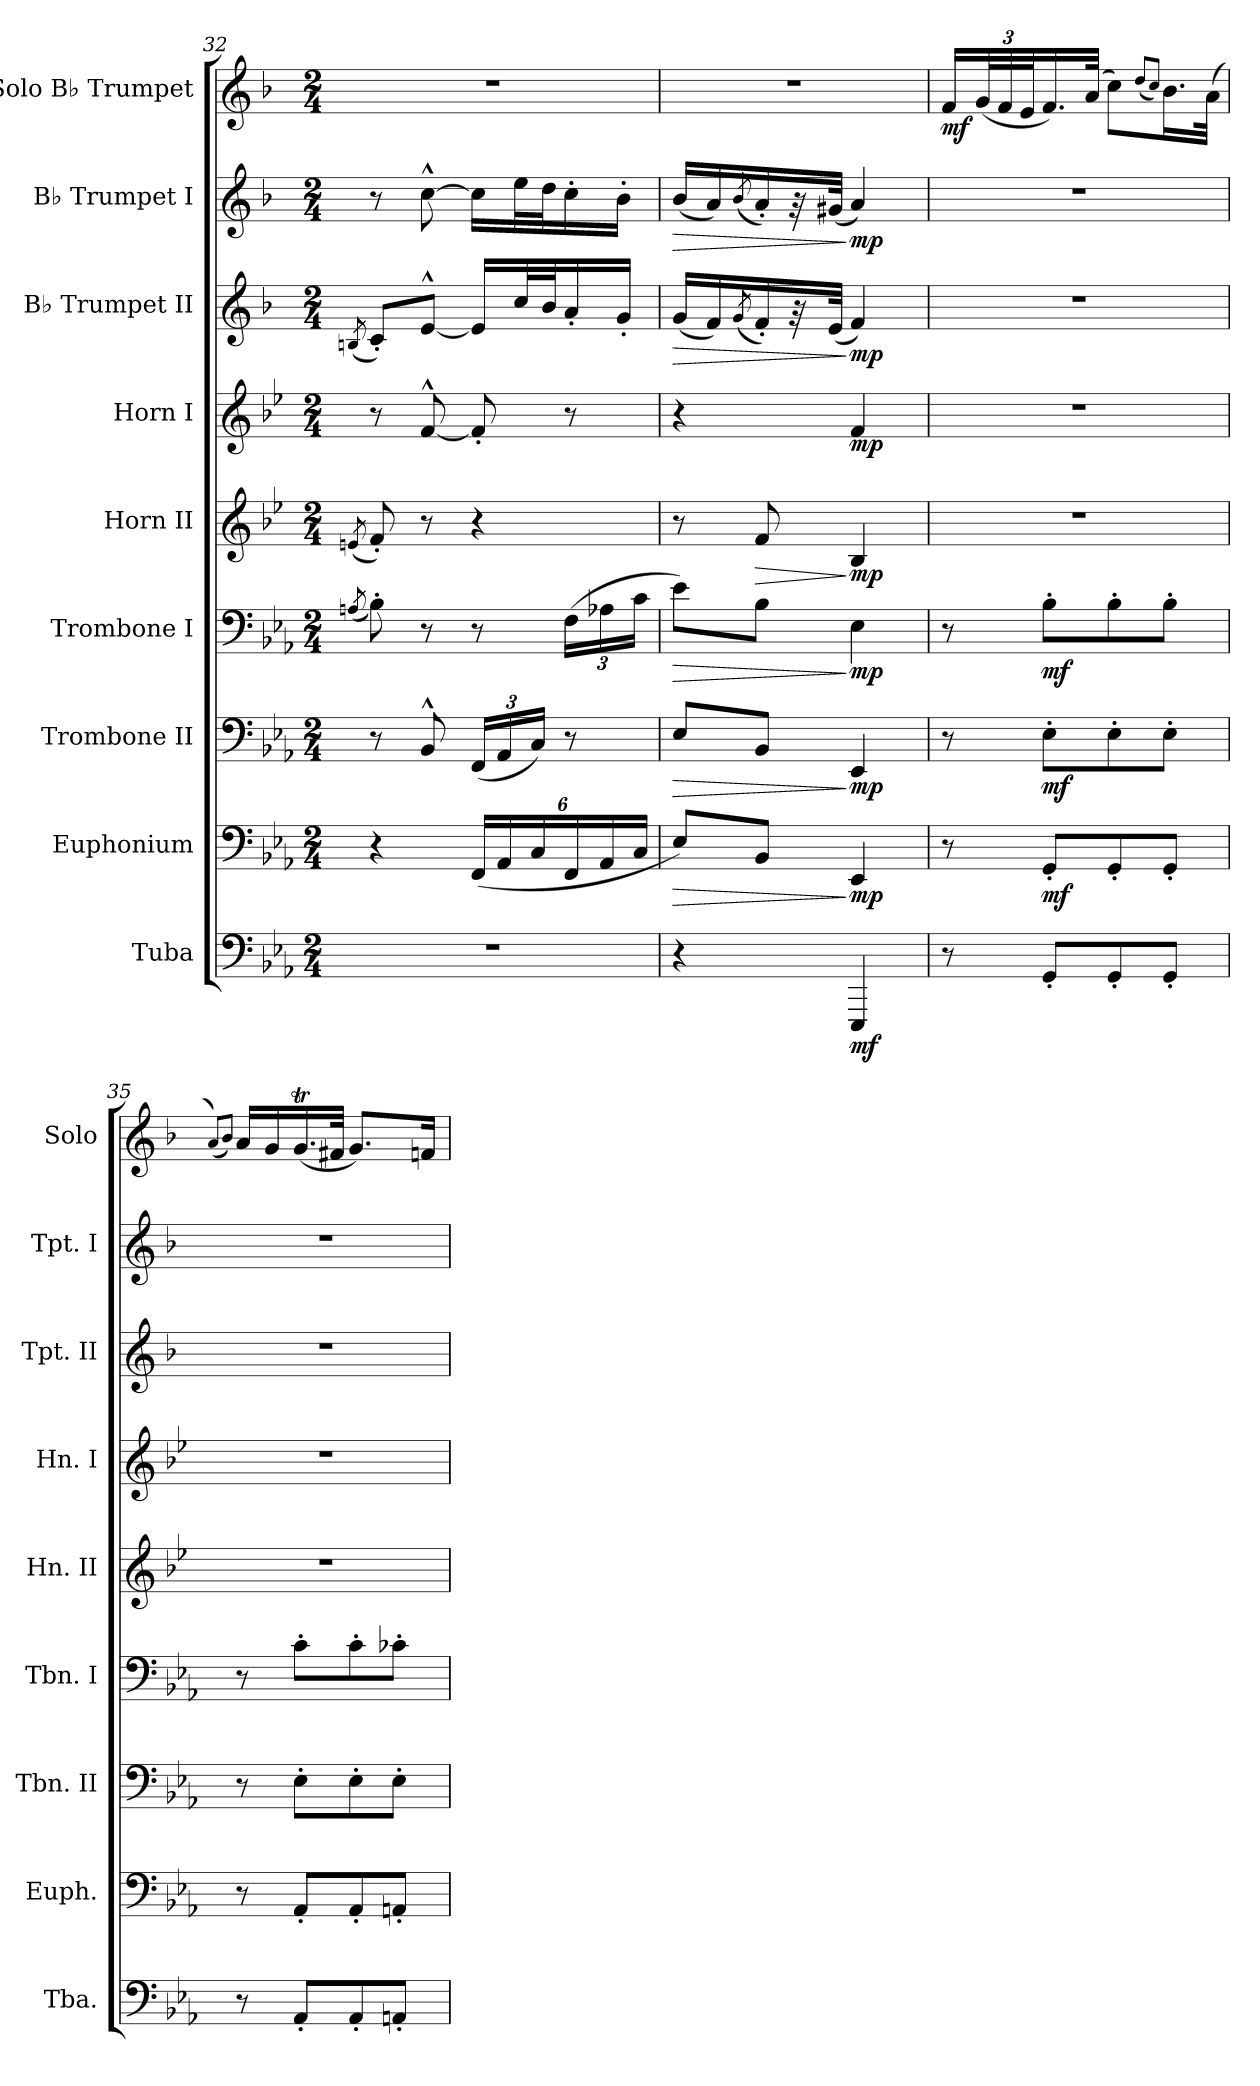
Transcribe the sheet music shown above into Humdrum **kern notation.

**kern	**dynam	**kern	**dynam	**kern	**dynam	**kern	**dynam	**kern	**dynam	**kern	**dynam	**kern	**dynam	**kern	**dynam	**kern	**dynam
*part9	*part9	*part8	*part8	*part7	*part7	*part6	*part6	*part5	*part5	*part4	*part4	*part3	*part3	*part2	*part2	*part1	*part1
*staff9	*staff9	*staff8	*staff8	*staff7	*staff7	*staff6	*staff6	*staff5	*staff5	*staff4	*staff4	*staff3	*staff3	*staff2	*staff2	*staff1	*staff1
*I"Tuba	*	*I"Euphonium	*	*I"Trombone II	*	*I"Trombone I	*	*I"Horn II	*	*I"Horn I	*	*I"B♭ Trumpet II	*	*I"B♭ Trumpet I	*	*I"Solo B♭ Trumpet	*
*I'Tba.	*	*I'Euph.	*	*I'Tbn. II	*	*I'Tbn. I	*	*I'Hn. II	*	*I'Hn. I	*	*I'Tpt. II	*	*I'Tpt. I	*	*I'Solo	*
!!LO:PB:g=z
*clefF4	*	*clefF4	*	*clefF4	*	*clefF4	*	*clefG2	*	*clefG2	*	*clefG2	*	*clefG2	*	*clefG2	*
*	*	*	*	*	*	*	*	*ITrd4c7	*	*ITrd4c7	*	*ITrd1c2	*	*ITrd1c2	*	*ITrd1c2	*
*k[b-e-a-]	*	*k[b-e-a-]	*	*k[b-e-a-]	*	*k[b-e-a-]	*	*k[b-e-a-]	*	*k[b-e-a-]	*	*k[b-e-a-]	*	*k[b-e-a-]	*	*k[b-e-a-]	*
*M2/4	*	*M2/4	*	*M2/4	*	*M2/4	*	*M2/4	*	*M2/4	*	*M2/4	*	*M2/4	*	*M2/4	*
=32	=32	=32	=32	=32	=32	=32	=32	=32	=32	=32	=32	=32	=32	=32	=32	=32	=32
.	.	.	.	.	.	(<8qAn/	.	(<8qAn/	.	.	.	(<8qAn/	.	.	.	.	.
2r	.	4r	.	8r	.	8B-'\)	.	8B-'/)	.	8r	.	8B-'/L)	.	8r	.	2r	.
.	.	.	.	8BB-^^/	.	8r	.	8r	.	[8B-^^/	.	[8d^^/J	.	[8b-^^\	.	.	.
*	*	*Xbrackettup	*	*Xbrackettup	*	*	*	*	*	*	*	*	*	*	*	*	*
.	.	(<24FF/LL	.	(<24FF/LL	.	8r	.	4r	.	8B-'/]	.	16d/LL]	.	16b-\LL]	.	.	.
.	.	24AA-/	.	24AA-/	.	.	.	.	.	.	.	.	.	.	.	.	.
.	.	.	.	.	.	.	.	.	.	.	.	32b-/L	.	32dd\L	.	.	.
.	.	24C/	.	24C/JJ)	.	.	.	.	.	.	.	.	.	.	.	.	.
.	.	.	.	.	.	.	.	.	.	.	.	32a-/J	.	32cc\J	.	.	.
*	*	*	*	*	*	*Xbrackettup	*	*	*	*	*	*	*	*	*	*	*
.	.	24FF/	.	8r	.	(>24F\LL	.	.	.	8r	.	16g'/	.	16b-'\	.	.	.
.	.	24AA-/	.	.	.	24A-X\	.	.	.	.	.	.	.	.	.	.	.
.	.	.	.	.	.	.	.	.	.	.	.	16f'/JJ	.	16a-'\JJ	.	.	.
.	.	24C/JJ	.	.	.	24c\JJ	.	.	.	.	.	.	.	.	.	.	.
=33	=33	=33	=33	=33	=33	=33	=33	=33	=33	=33	=33	=33	=33	=33	=33	=33	=33
!	!	!	!LO:HP:b	!	!LO:HP:b	!	!LO:HP:b	!	!	!	!	!	!LO:HP:b	!	!LO:HP:b	!	!
4r	.	8E-/L)	>	8E-/L	>	8e-\L)	>	8r	.	4r	.	(<16f/LL	>	(<16a-/LL	>	2r	.
.	.	.	.	.	.	.	.	.	.	.	.	16e-/)	.	16g/)	.	.	.
.	.	.	.	.	.	.	.	.	.	.	.	(<8qf/	.	(<8qa-/	.	.	.
!	!	!	!	!	!	!	!	!	!LO:HP:b	!	!	!	!	!	!	!	!
.	.	8BB-/J	.	8BB-/J	.	8B-\J	.	8B-/	>	.	.	16e-'/)	.	16g'/)	.	.	.
.	.	.	.	.	.	.	.	.	.	.	.	32rg	.	32rg	.	.	.
.	.	.	.	.	.	.	.	.	.	.	.	(<32d/JJk	.	(<32f#X/JJk	.	.	.
!	!LO:DY:b	!	!LO:DY:n=1:b	!	!LO:DY:n=1:b	!	!LO:DY:n=1:b	!	!LO:DY:n=1:b	!	!LO:DY:b	!	!LO:DY:n=1:b	!	!LO:DY:n=1:b	!	!
4EEE-/	mf	4EE-/	] mp	4EE-/	] mp	4E-\	] mp	4E-/	] mp	4B-/	mp	4e-/)	] mp	4g/)	] mp	.	.
=34	=34	=34	=34	=34	=34	=34	=34	=34	=34	=34	=34	=34	=34	=34	=34	=34	=34
!	!	!	!	!	!	!	!	!	!	!	!	!	!	!	!	!	!LO:DY:b
8r	.	8r	.	8r	.	8r	.	2r	.	2r	.	2r	.	2r	.	16e-/LL	mf
*	*	*	*	*	*	*	*	*	*	*	*	*	*	*	*	*Xbrackettup	*
.	.	.	.	.	.	.	.	.	.	.	.	.	.	.	.	(<48f/L	.
.	.	.	.	.	.	.	.	.	.	.	.	.	.	.	.	48e-/	.
.	.	.	.	.	.	.	.	.	.	.	.	.	.	.	.	48d/J	.
!	!	!	!LO:DY:b	!	!LO:DY:b	!	!LO:DY:b	!	!	!	!	!	!	!	!	!	!
8GG'/L	.	8GG'/L	mf	8E-'\L	mf	8B-'\L	mf	.	.	.	.	.	.	.	.	16.e-/)	.
.	.	.	.	.	.	.	.	.	.	.	.	.	.	.	.	(>32g/JJk	.
8GG'/	.	8GG'/	.	8E-'\	.	8B-'\	.	.	.	.	.	.	.	.	.	8b-\L)	.
.	.	.	.	.	.	.	.	.	.	.	.	.	.	.	.	(<8qcc/L	.
.	.	.	.	.	.	.	.	.	.	.	.	.	.	.	.	8qb-/J)	.
8GG'/J	.	8GG'/J	.	8E-'\J	.	8B-'\J	.	.	.	.	.	.	.	.	.	16.a-\L	.
.	.	.	.	.	.	.	.	.	.	.	.	.	.	.	.	(>32g\JJk	.
=35	=35	=35	=35	=35	=35	=35	=35	=35	=35	=35	=35	=35	=35	=35	=35	=35	=35
.	.	.	.	.	.	.	.	.	.	.	.	.	.	.	.	(<8qg/L)	.
.	.	.	.	.	.	.	.	.	.	.	.	.	.	.	.	8qa-/J)	.
8r	.	8r	.	8r	.	8r	.	2r	.	2r	.	2r	.	2r	.	16g/LL	.
.	.	.	.	.	.	.	.	.	.	.	.	.	.	.	.	16f/	.
8AA-'/L	.	8AA-'/L	.	8E-'\L	.	8c'\L	.	.	.	.	.	.	.	.	.	(<16.fT/	.
.	.	.	.	.	.	.	.	.	.	.	.	.	.	.	.	32en/JJk	.
8AA-'/	.	8AA-'/	.	8E-'\	.	8c'\	.	.	.	.	.	.	.	.	.	8.f/L)	.
8AAn'/J	.	8AAn'/J	.	8E-'\J	.	8c-X'\J	.	.	.	.	.	.	.	.	.	.	.
.	.	.	.	.	.	.	.	.	.	.	.	.	.	.	.	16e-X/Jk	.
=	=	=	=	=	=	=	=	=	=	=	=	=	=	=	=	=	=
*-	*-	*-	*-	*-	*-	*-	*-	*-	*-	*-	*-	*-	*-	*-	*-	*-	*-
